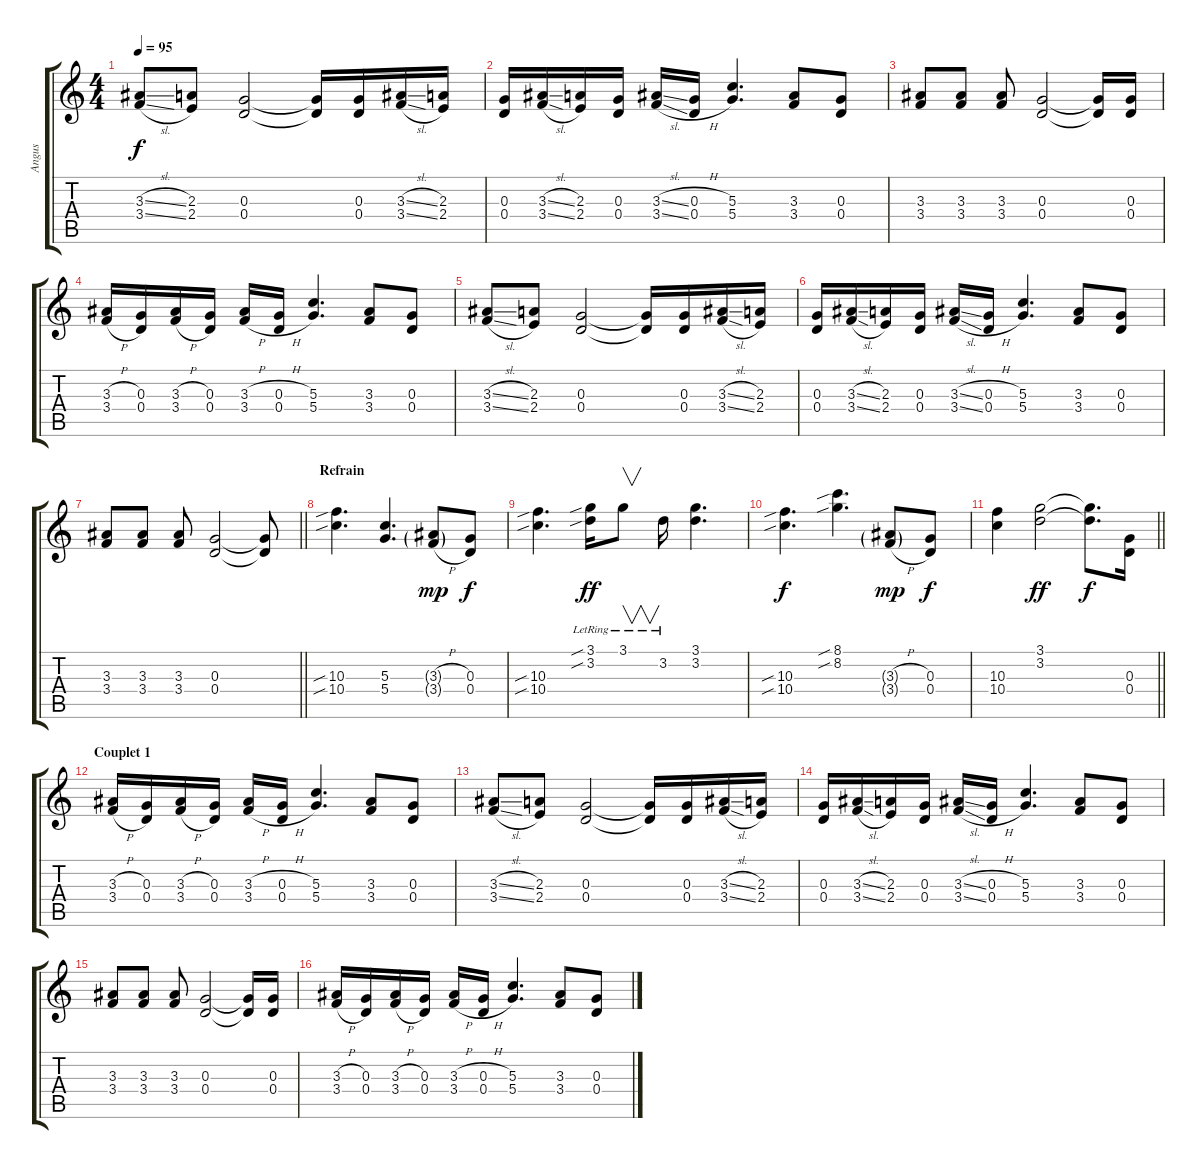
\track ("Angus" "Angus") {instrument overdrivenguitar}
\staff {score tabs}
\tuning (E4 B3 G3 D3 A2 E2) {hide}
\ts (4 4)
\tempo 95
\clef g2
\ks c
(3.3{sl} 3.4{sl}).8{dy f} (2.3 2.4).8 (0.3 0.4).2 (0.3{t} 0.4{t}).16 (0.3 0.4).16 (3.3{sl} 3.4{sl}).16 (2.3 2.4).16 |
(0.3 0.4).16 (3.3{sl} 3.4{sl}).16 (2.3 2.4).16 (0.3 0.4).16 (3.3{sl} 3.4{sl}).16 (0.3{h} 0.4{h}).16 (5.3 5.4).4{d} (3.3 3.4).8 (0.3 0.4).8 |
(3.3 3.4).8 (3.3 3.4).8 (3.3 3.4).8 (0.3 0.4).2 (0.3{t} 0.4{t}).16 (0.3 0.4).16 |
(3.3{h} 3.4{h}).16 (0.3 0.4).16 (3.3{h} 3.4{h}).16 (0.3 0.4).16 (3.3{h} 3.4{h}).16 (0.3{h} 0.4{h}).16 (5.3 5.4).4{d} (3.3 3.4).8 (0.3 0.4).8 |
(3.3{sl} 3.4{sl}).8 (2.3 2.4).8 (0.3 0.4).2 (0.3{t} 0.4{t}).16 (0.3 0.4).16 (3.3{sl} 3.4{sl}).16 (2.3 2.4).16 |
(0.3 0.4).16 (3.3{sl} 3.4{sl}).16 (2.3 2.4).16 (0.3 0.4).16 (3.3{sl} 3.4{sl}).16 (0.3{h} 0.4{h}).16 (5.3 5.4).4{d} (3.3 3.4).8 (0.3 0.4).8 |
\barLineRight lightlight
(3.3 3.4).8 (3.3 3.4).8 (3.3 3.4).8 (0.3 0.4).2 (0.3{t} 0.4{t}).8 |
\section ("" "Refrain")
(10.3{sib} 10.4{sib}).4{d} (5.3 5.4).4{d} (3.3{h g} 3.4{h g}).8{dy mp} (0.3 0.4).8{dy f} |
(10.3{sib} 10.4{sib}).4{d} (3.1{sib lr} 3.2{sib lr}).16{dy ff} 3.1{lr}.8{v} 3.2{lr}.16 (3.1 3.2).4{d} |
(10.3{sib} 10.4{sib}).4{d dy f} (8.1{sib} 8.2{sib}).4{d} (3.3{h g} 3.4{h g}).8{dy mp} (0.3 0.4).8{dy f} |
\barLineRight lightlight
(10.3 10.4).4 (3.1 3.2).2{dy ff} (3.1{t} 3.2{t}).8{d dy f} (0.3 0.4).16 |
\section ("" "Couplet 1")
(3.3{h} 3.4{h}).16 (0.3 0.4).16 (3.3{h} 3.4{h}).16 (0.3 0.4).16 (3.3{h} 3.4{h}).16 (0.3{h} 0.4{h}).16 (5.3 5.4).4{d} (3.3 3.4).8 (0.3 0.4).8 |
(3.3{sl} 3.4{sl}).8 (2.3 2.4).8 (0.3 0.4).2 (0.3{t} 0.4{t}).16 (0.3 0.4).16 (3.3{sl} 3.4{sl}).16 (2.3 2.4).16 |
(0.3 0.4).16 (3.3{sl} 3.4{sl}).16 (2.3 2.4).16 (0.3 0.4).16 (3.3{sl} 3.4{sl}).16 (0.3{h} 0.4{h}).16 (5.3 5.4).4{d} (3.3 3.4).8 (0.3 0.4).8 |
(3.3 3.4).8 (3.3 3.4).8 (3.3 3.4).8 (0.3 0.4).2 (0.3{t} 0.4{t}).16 (0.3 0.4).16 |
(3.3{h} 3.4{h}).16 (0.3 0.4).16 (3.3{h} 3.4{h}).16 (0.3 0.4).16 (3.3{h} 3.4{h}).16 (0.3{h} 0.4{h}).16 (5.3 5.4).4{d} (3.3 3.4).8 (0.3 0.4).8
